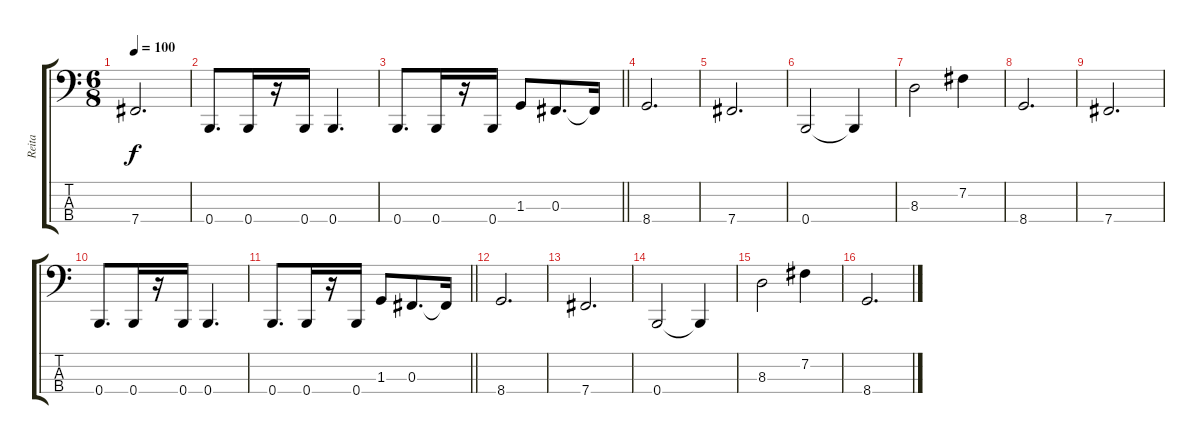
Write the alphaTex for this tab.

\track ("Reita" "Reita") {instrument electricbasspick}
\staff {score tabs}
\tuning (E2 B1 Gb1 B0) {hide}
\ts (6 8)
\tempo 100
\clef f4
\ks c
7.4.2{d dy f} |
0.4.8{d} 0.4.16 r.16 0.4.16 0.4.4{d} |
\barLineRight lightlight
0.4.8{d} 0.4.16 r.16 0.4.16 1.3.8 0.3.8{d} 0.3{t}.16 |
8.4.2{d} |
7.4.2{d} |
0.4.2 0.4{t}.4 |
8.3.2 7.2.4 |
8.4.2{d} |
7.4.2{d} |
0.4.8{d} 0.4.16 r.16 0.4.16 0.4.4{d} |
\barLineRight lightlight
0.4.8{d} 0.4.16 r.16 0.4.16 1.3.8 0.3.8{d} 0.3{t}.16 |
8.4.2{d} |
7.4.2{d} |
0.4.2 0.4{t}.4 |
8.3.2 7.2.4 |
8.4.2{d}
